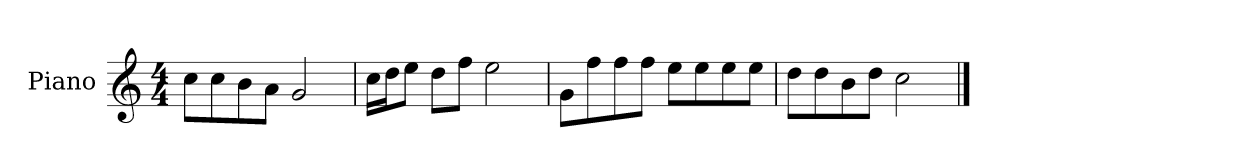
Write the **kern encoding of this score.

**kern
*part1
*staff1
*I"Piano
*I'P-no
*clefG2
*k[]
*M4/4
*MM90
=1
8cc\L
8cc\
8b\
8a\J
2g/
=2
16cc\LL
16dd\J
8ee\J
8dd\L
8ff\J
2ee\
=3
8g\L
8ff\
8ff\
8ff\J
8ee\L
8ee\
8ee\
8ee\J
=4
8dd\L
8dd\
8b\
8dd\J
2cc\
==
*-
